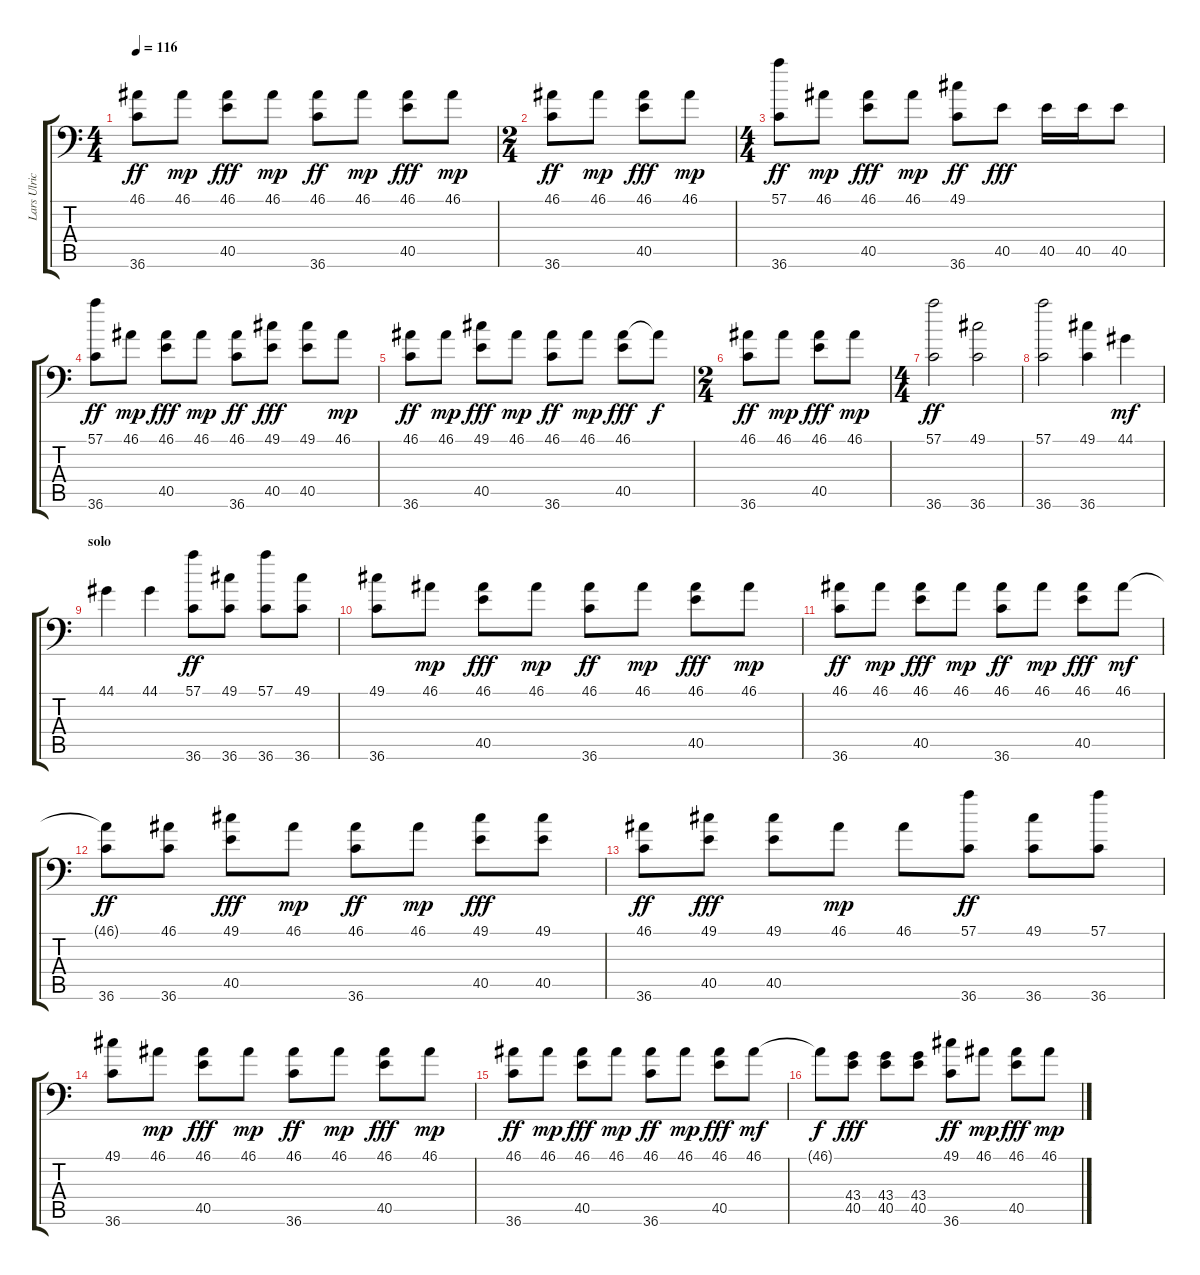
\track ("Lars Ulrich (Drums)" "Lars Ulric") {instrument acousticgrandpiano}
\staff {score tabs}
\tuning (C-1 C-1 C-1 C-1 C-1 C-1) {hide}
\ts (4 4)
\tempo 116
\clef f4
\ks c
(46.1 36.6).8{dy ff} 46.1.8{dy mp} (46.1 40.5).8{dy fff} 46.1.8{dy mp} (46.1 36.6).8{dy ff} 46.1.8{dy mp} (46.1 40.5).8{dy fff} 46.1.8{dy mp} |
\ts (2 4)
(46.1 36.6).8{dy ff} 46.1.8{dy mp} (46.1 40.5).8{dy fff} 46.1.8{dy mp} |
\ts (4 4)
(57.1 36.6).8{dy ff} 46.1.8{dy mp} (46.1 40.5).8{dy fff} 46.1.8{dy mp} (49.1 36.6).8{dy ff} 40.5.8{dy fff} 40.5.16 40.5.16 40.5.8 |
(57.1 36.6).8{dy ff} 46.1.8{dy mp} (46.1 40.5).8{dy fff} 46.1.8{dy mp} (46.1 36.6).8{dy ff} (49.1 40.5).8{dy fff} (49.1 40.5).8 46.1.8{dy mp} |
(46.1 36.6).8{dy ff} 46.1.8{dy mp} (49.1 40.5).8{dy fff} 46.1.8{dy mp} (46.1 36.6).8{dy ff} 46.1.8{dy mp} (46.1 40.5).8{dy fff} 46.1{t}.8{dy f} |
\ts (2 4)
(46.1 36.6).8{dy ff} 46.1.8{dy mp} (46.1 40.5).8{dy fff} 46.1.8{dy mp} |
\ts (4 4)
(57.1 36.6).2{dy ff} (49.1 36.6).2 |
(57.1 36.6).2 (49.1 36.6).4 44.1.4{dy mf} |
\section ("" "solo")
44.1.4 44.1.4 (57.1 36.6).8{dy ff} (49.1 36.6).8 (57.1 36.6).8 (49.1 36.6).8 |
(49.1 36.6).8 46.1.8{dy mp} (46.1 40.5).8{dy fff} 46.1.8{dy mp} (46.1 36.6).8{dy ff} 46.1.8{dy mp} (46.1 40.5).8{dy fff} 46.1.8{dy mp} |
(46.1 36.6).8{dy ff} 46.1.8{dy mp} (46.1 40.5).8{dy fff} 46.1.8{dy mp} (46.1 36.6).8{dy ff} 46.1.8{dy mp} (46.1 40.5).8{dy fff} 46.1.8{dy mf} |
(46.1{t} 36.6).8{dy ff} (46.1 36.6).8 (49.1 40.5).8{dy fff} 46.1.8{dy mp} (46.1 36.6).8{dy ff} 46.1.8{dy mp} (49.1 40.5).8{dy fff} (49.1 40.5).8 |
(46.1 36.6).8{dy ff} (49.1 40.5).8{dy fff} (49.1 40.5).8 46.1.8{dy mp} 46.1.8 (57.1 36.6).8{dy ff} (49.1 36.6).8 (57.1 36.6).8 |
(49.1 36.6).8 46.1.8{dy mp} (46.1 40.5).8{dy fff} 46.1.8{dy mp} (46.1 36.6).8{dy ff} 46.1.8{dy mp} (46.1 40.5).8{dy fff} 46.1.8{dy mp} |
(46.1 36.6).8{dy ff} 46.1.8{dy mp} (46.1 40.5).8{dy fff} 46.1.8{dy mp} (46.1 36.6).8{dy ff} 46.1.8{dy mp} (46.1 40.5).8{dy fff} 46.1.8{dy mf} |
46.1{t}.8{dy f} (43.4 40.5).8{dy fff} (43.4 40.5).8 (43.4 40.5).8 (49.1 36.6).8{dy ff} 46.1.8{dy mp} (46.1 40.5).8{dy fff} 46.1.8{dy mp}
